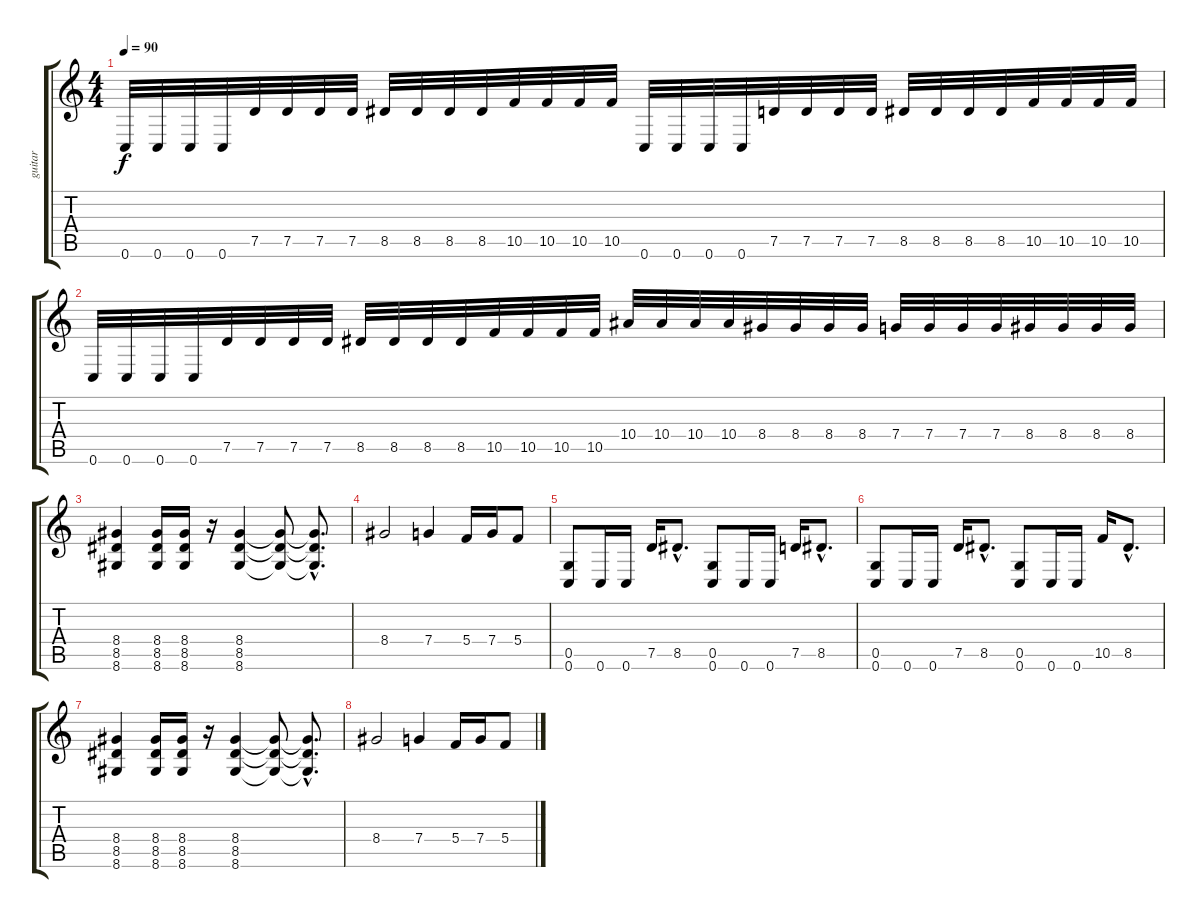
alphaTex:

\track ("guitar" "guitar") {instrument distortionguitar}
\staff {score tabs}
\tuning (D4 A3 F3 C3 G2 C2) {hide}
\ts (4 4)
\tempo 90
\clef g2
\ks c
0.6.32{dy f} 0.6.32 0.6.32 0.6.32 7.5.32 7.5.32 7.5.32 7.5.32 8.5.32 8.5.32 8.5.32 8.5.32 10.5.32 10.5.32 10.5.32 10.5.32 0.6.32 0.6.32 0.6.32 0.6.32 7.5.32 7.5.32 7.5.32 7.5.32 8.5.32 8.5.32 8.5.32 8.5.32 10.5.32 10.5.32 10.5.32 10.5.32 |
0.6.32 0.6.32 0.6.32 0.6.32 7.5.32 7.5.32 7.5.32 7.5.32 8.5.32 8.5.32 8.5.32 8.5.32 10.5.32 10.5.32 10.5.32 10.5.32 10.4.32 10.4.32 10.4.32 10.4.32 8.4.32 8.4.32 8.4.32 8.4.32 7.4.32 7.4.32 7.4.32 7.4.32 8.4.32 8.4.32 8.4.32 8.4.32 |
(8.4 8.5 8.6).4 (8.4 8.5 8.6).16 (8.4 8.5 8.6).16 r.16 (8.4 8.5 8.6).4 (8.4{t} 8.5{t} 8.6{t}).8 (8.4{hac t} 8.5{hac t} 8.6{hac t}).8{d} |
8.4.2 7.4.4 5.4.16 7.4.16 5.4.8 |
(0.5 0.6).8 0.6.16 0.6.16 7.5.16 8.5{hac}.8{d} (0.5 0.6).8 0.6.16 0.6.16 7.5.16 8.5{hac}.8{d} |
(0.5 0.6).8 0.6.16 0.6.16 7.5.16 8.5{hac}.8{d} (0.5 0.6).8 0.6.16 0.6.16 10.5.16 8.5{hac}.8{d} |
(8.4 8.5 8.6).4 (8.4 8.5 8.6).16 (8.4 8.5 8.6).16 r.16 (8.4 8.5 8.6).4 (8.4{t} 8.5{t} 8.6{t}).8 (8.4{hac t} 8.5{hac t} 8.6{hac t}).8{d} |
8.4.2 7.4.4 5.4.16 7.4.16 5.4.8
